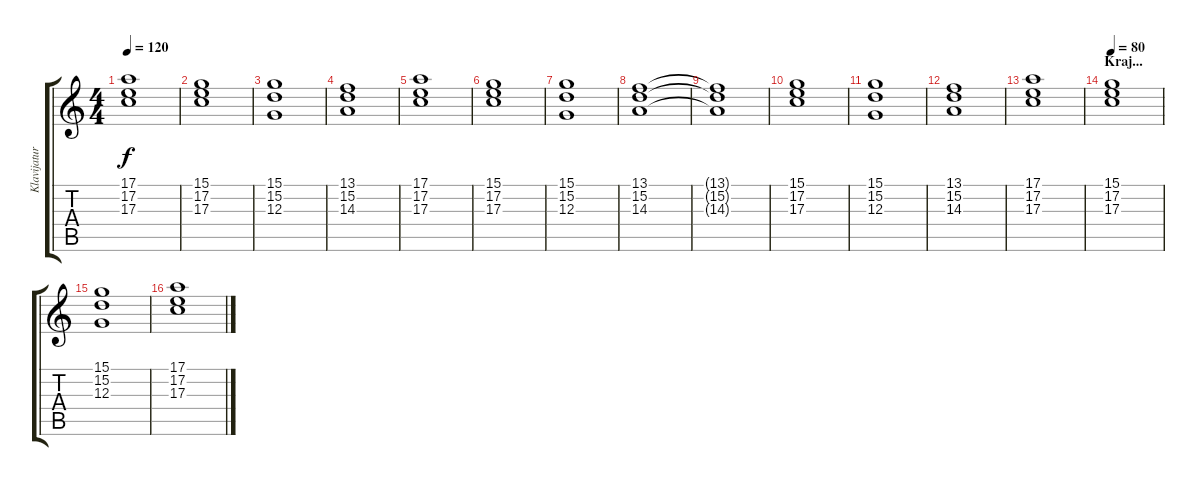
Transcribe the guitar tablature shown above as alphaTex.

\track ("Klavijature 4" "Klavijatur") {instrument rockorgan}
\staff {score tabs}
\tuning (E4 B3 G3 D3 A2 E2) {hide}
\ts (4 4)
\tempo 120
\clef g2
\ks c
(17.1{t} 17.2{t} 17.3{t}).1{dy f} |
(15.1 17.2 17.3).1 |
(15.1 15.2 12.3).1 |
(13.1 15.2 14.3).1 |
(17.1 17.2 17.3).1 |
(15.1 17.2 17.3).1 |
(15.1 15.2 12.3).1 |
(13.1 15.2 14.3).1 |
(13.1{t} 15.2{t} 14.3{t}).1 |
(15.1 17.2 17.3).1 |
(15.1 15.2 12.3).1 |
(13.1 15.2 14.3).1 |
(17.1 17.2 17.3).1 |
\section ("" "Kraj...")
\tempo 80
(15.1 17.2 17.3).1 |
(15.1 15.2 12.3).1 |
(17.1 17.2 17.3).1
